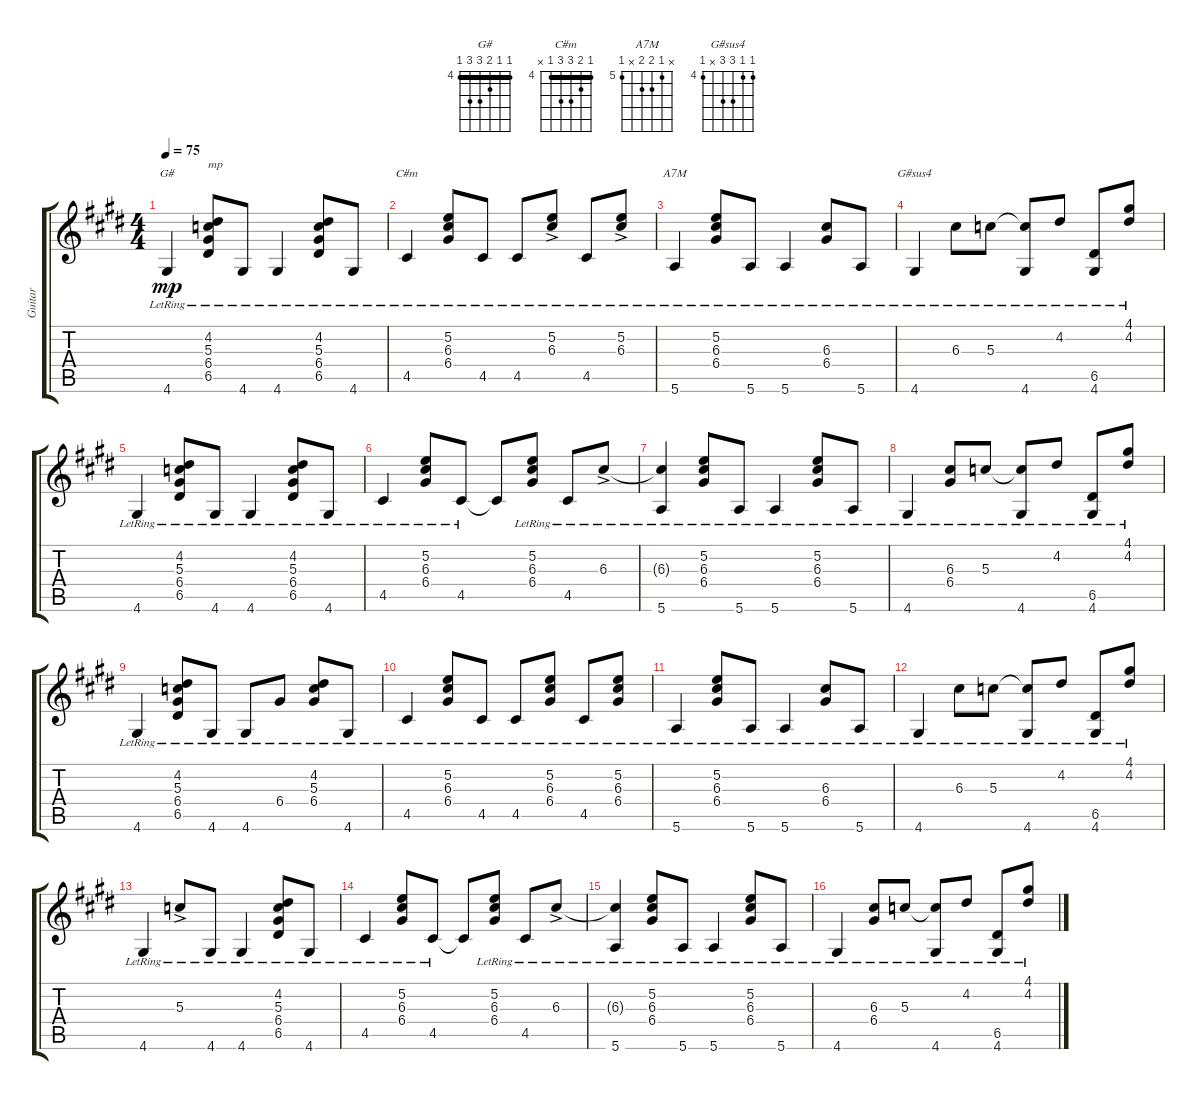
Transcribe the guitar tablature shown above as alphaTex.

\track ("Guitar" "Guitar") {instrument acousticguitarnylon}
\staff {score tabs}
\tuning (E4 B3 G3 D3 A2 E2) {hide}
\chord ("G#" 4 4 5 6 6 4) {firstfret 4 barre 4}
\chord ("C#m" 4 5 6 6 4 x) {firstfret 4 barre 4}
\chord ("A7M" x 5 6 6 x 5) {firstfret 5}
\chord ("G#sus4" 4 4 6 6 x 4) {firstfret 4}
\ts (4 4)
\tempo 75
\clef g2
\ks e
4.6{lr}.4{ch "G#" dy mp instrument acousticguitarnylon} (4.2{lr} 5.3{lr} 6.4{lr} 6.5{lr}).8{txt "mp"} 4.6{lr}.8 4.6{lr}.4 (4.2{lr} 5.3{lr} 6.4{lr} 6.5{lr}).8 4.6{lr}.8 |
4.5{lr}.4{ch "C#m"} (5.2{lr} 6.3{lr} 6.4{lr}).8 4.5{lr}.8 4.5{lr}.8 (5.2{ac lr} 6.3{ac lr}).8 4.5{lr}.8 (5.2{ac lr} 6.3{ac lr}).8 |
5.6{lr}.4{ch "A7M"} (5.2{lr} 6.3{lr} 6.4{lr}).8 5.6{lr}.8 5.6{lr}.4 (6.3{lr} 6.4{lr}).8 5.6{lr}.8 |
4.6{lr}.4{ch "G#sus4"} 6.3{lr}.8 5.3{lr}.8 (5.3{t} 4.6{lr}).8 4.2{lr}.8 (6.5{lr} 4.6{lr}).8 (4.1{lr} 4.2{lr}).8 |
4.6{lr}.4 (4.2{lr} 5.3{lr} 6.4{lr} 6.5{lr}).8 4.6{lr}.8 4.6{lr}.4 (4.2{lr} 5.3{lr} 6.4{lr} 6.5{lr}).8 4.6{lr}.8 |
4.5{lr}.4 (5.2{lr} 6.3{lr} 6.4{lr}).8 4.5{lr}.8 4.5{t}.8 (5.2{lr} 6.3{lr} 6.4{lr}).8 4.5{lr}.8 6.3{ac lr}.8 |
(6.3{t} 5.6{lr}).4 (5.2{lr} 6.3{lr} 6.4{lr}).8 5.6{lr}.8 5.6{lr}.4 (5.2{lr} 6.3{lr} 6.4{lr}).8 5.6{lr}.8 |
4.6{lr}.4 (6.3{lr} 6.4{lr}).8 5.3{lr}.8 (5.3{t} 4.6{lr}).8 4.2{lr}.8 (6.5{lr} 4.6{lr}).8 (4.1{lr} 4.2{lr}).8 |
4.6{lr}.4 (4.2{lr} 5.3{lr} 6.4{lr} 6.5{lr}).8 4.6{lr}.8 4.6{lr}.8 6.4{lr}.8 (4.2{lr} 5.3{lr} 6.4{lr}).8 4.6{lr}.8 |
4.5{lr}.4 (5.2{lr} 6.3{lr} 6.4{lr}).8 4.5{lr}.8 4.5{lr}.8 (5.2{lr} 6.3{lr} 6.4{lr}).8 4.5{lr}.8 (5.2{lr} 6.3{lr} 6.4{lr}).8 |
5.6{lr}.4 (5.2{lr} 6.3{lr} 6.4{lr}).8 5.6{lr}.8 5.6{lr}.4 (6.3{lr} 6.4{lr}).8 5.6{lr}.8 |
4.6{lr}.4 6.3{lr}.8 5.3{lr}.8 (5.3{t} 4.6{lr}).8 4.2{lr}.8 (6.5{lr} 4.6{lr}).8 (4.1{lr} 4.2{lr}).8 |
4.6{lr}.4 5.3{ac lr}.8 4.6{lr}.8 4.6{lr}.4 (4.2{lr} 5.3{lr} 6.4{lr} 6.5{lr}).8 4.6{lr}.8 |
4.5{lr}.4 (5.2{lr} 6.3{lr} 6.4{lr}).8 4.5{lr}.8 4.5{t}.8 (5.2{lr} 6.3{lr} 6.4{lr}).8 4.5{lr}.8 6.3{ac lr}.8 |
(6.3{t} 5.6{lr}).4 (5.2{lr} 6.3{lr} 6.4{lr}).8 5.6{lr}.8 5.6{lr}.4 (5.2{lr} 6.3{lr} 6.4{lr}).8 5.6{lr}.8 |
4.6{lr}.4 (6.3{lr} 6.4{lr}).8 5.3{lr}.8 (5.3{t} 4.6{lr}).8 4.2{lr}.8 (6.5{lr} 4.6{lr}).8 (4.1{lr} 4.2{lr}).8
